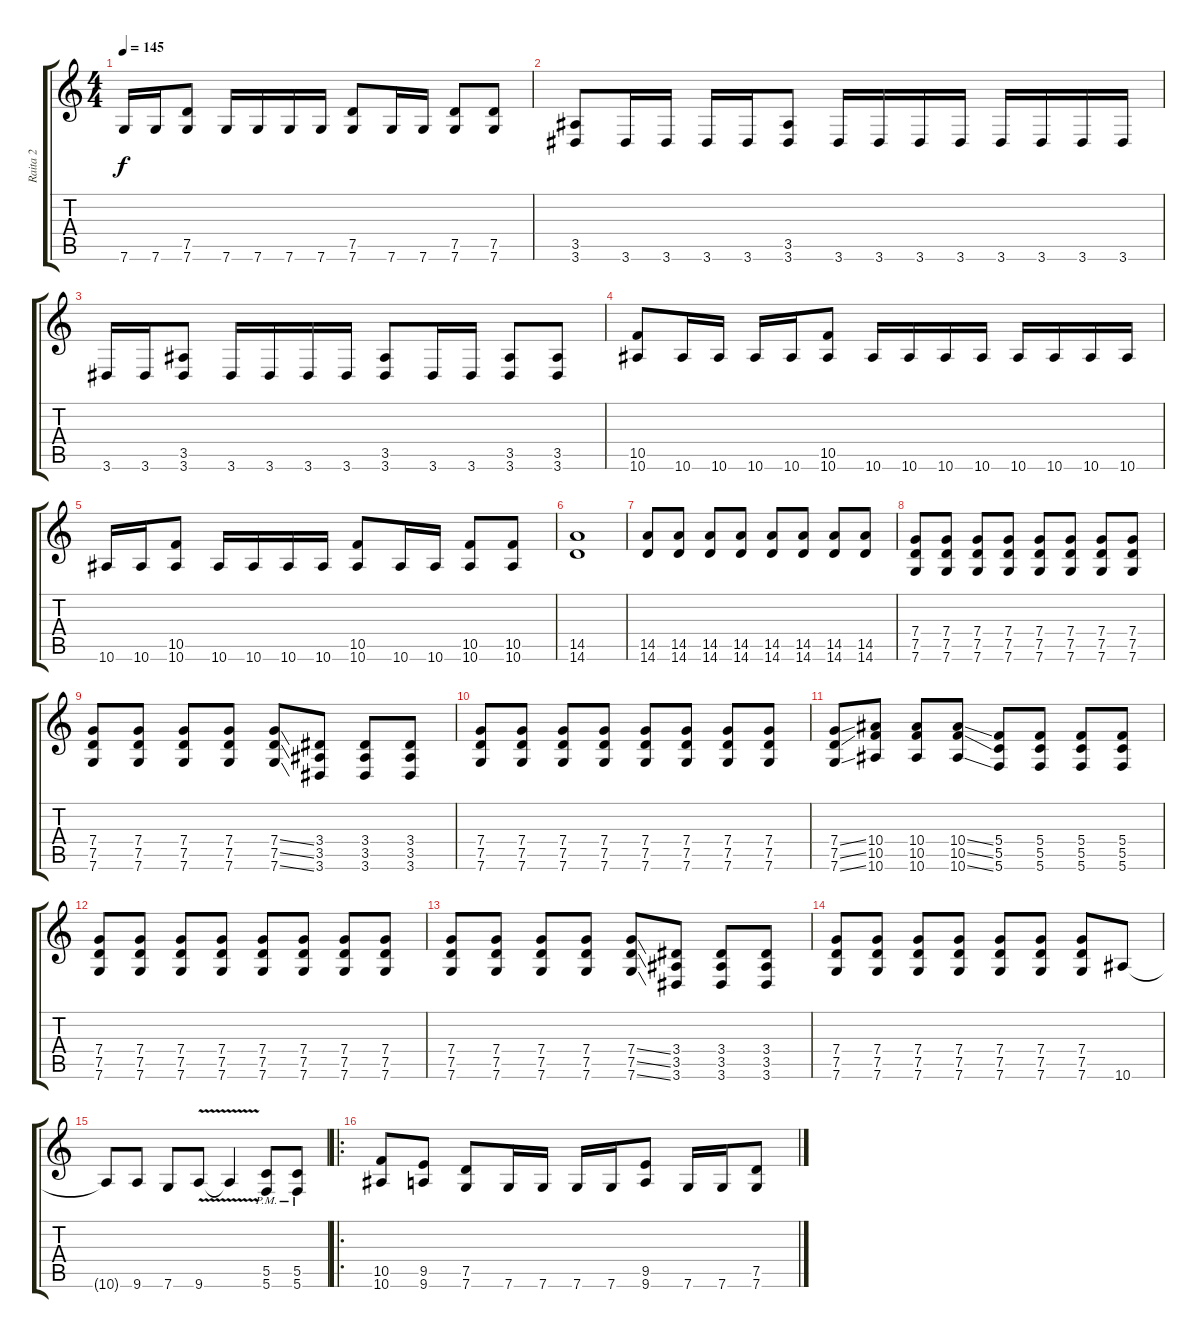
\track ("Raita 2" "Raita 2") {instrument distortionguitar}
\staff {score tabs}
\tuning (D4 A3 F3 C3 G2 C2) {hide}
\ts (4 4)
\tempo 145
\clef g2
\ks c
7.6.16{dy f} 7.6.16 (7.5 7.6).8 7.6.16 7.6.16 7.6.16 7.6.16 (7.5 7.6).8 7.6.16 7.6.16 (7.5 7.6).8 (7.5 7.6).8 |
(3.5 3.6).8 3.6.16 3.6.16 3.6.16 3.6.16 (3.5 3.6).8 3.6.16 3.6.16 3.6.16 3.6.16 3.6.16 3.6.16 3.6.16 3.6.16 |
3.6.16 3.6.16 (3.5 3.6).8 3.6.16 3.6.16 3.6.16 3.6.16 (3.5 3.6).8 3.6.16 3.6.16 (3.5 3.6).8 (3.5 3.6).8 |
(10.5 10.6).8 10.6.16 10.6.16 10.6.16 10.6.16 (10.5 10.6).8 10.6.16 10.6.16 10.6.16 10.6.16 10.6.16 10.6.16 10.6.16 10.6.16 |
10.6.16 10.6.16 (10.5 10.6).8 10.6.16 10.6.16 10.6.16 10.6.16 (10.5 10.6).8 10.6.16 10.6.16 (10.5 10.6).8 (10.5 10.6).8 |
(14.5 14.6).1 |
(14.5 14.6).8 (14.5 14.6).8 (14.5 14.6).8 (14.5 14.6).8 (14.5 14.6).8 (14.5 14.6).8 (14.5 14.6).8 (14.5 14.6).8 |
(7.4 7.5 7.6).8 (7.4 7.5 7.6).8 (7.4 7.5 7.6).8 (7.4 7.5 7.6).8 (7.4 7.5 7.6).8 (7.4 7.5 7.6).8 (7.4 7.5 7.6).8 (7.4 7.5 7.6).8 |
(7.4 7.5 7.6).8 (7.4 7.5 7.6).8 (7.4 7.5 7.6).8 (7.4 7.5 7.6).8 (7.4{ss} 7.5{ss} 7.6{ss}).8 (3.4 3.5 3.6).8 (3.4 3.5 3.6).8 (3.4 3.5 3.6).8 |
(7.4 7.5 7.6).8 (7.4 7.5 7.6).8 (7.4 7.5 7.6).8 (7.4 7.5 7.6).8 (7.4 7.5 7.6).8 (7.4 7.5 7.6).8 (7.4 7.5 7.6).8 (7.4 7.5 7.6).8 |
(7.4{ss} 7.5{ss} 7.6{ss}).8 (10.4 10.5 10.6).8 (10.4 10.5 10.6).8 (10.4{ss} 10.5{ss} 10.6{ss}).8 (5.4 5.5 5.6).8 (5.4 5.5 5.6).8 (5.4 5.5 5.6).8 (5.4 5.5 5.6).8 |
(7.4 7.5 7.6).8 (7.4 7.5 7.6).8 (7.4 7.5 7.6).8 (7.4 7.5 7.6).8 (7.4 7.5 7.6).8 (7.4 7.5 7.6).8 (7.4 7.5 7.6).8 (7.4 7.5 7.6).8 |
(7.4 7.5 7.6).8 (7.4 7.5 7.6).8 (7.4 7.5 7.6).8 (7.4 7.5 7.6).8 (7.4{ss} 7.5{ss} 7.6{ss}).8 (3.4 3.5 3.6).8 (3.4 3.5 3.6).8 (3.4 3.5 3.6).8 |
(7.4 7.5 7.6).8 (7.4 7.5 7.6).8 (7.4 7.5 7.6).8 (7.4 7.5 7.6).8 (7.4 7.5 7.6).8 (7.4 7.5 7.6).8 (7.4 7.5 7.6).8 10.6.8 |
10.6{t}.8 9.6.8 7.6.8 9.6{v}.8 9.6{t}.4 (5.5{pm} 5.6{pm}).8 (5.5{pm} 5.6{pm}).8 |
\ro
(10.5 10.6).8 (9.5 9.6).8 (7.5 7.6).8 7.6.16 7.6.16 7.6.16 7.6.16 (9.5 9.6).8 7.6.16 7.6.16 (7.5 7.6).8
